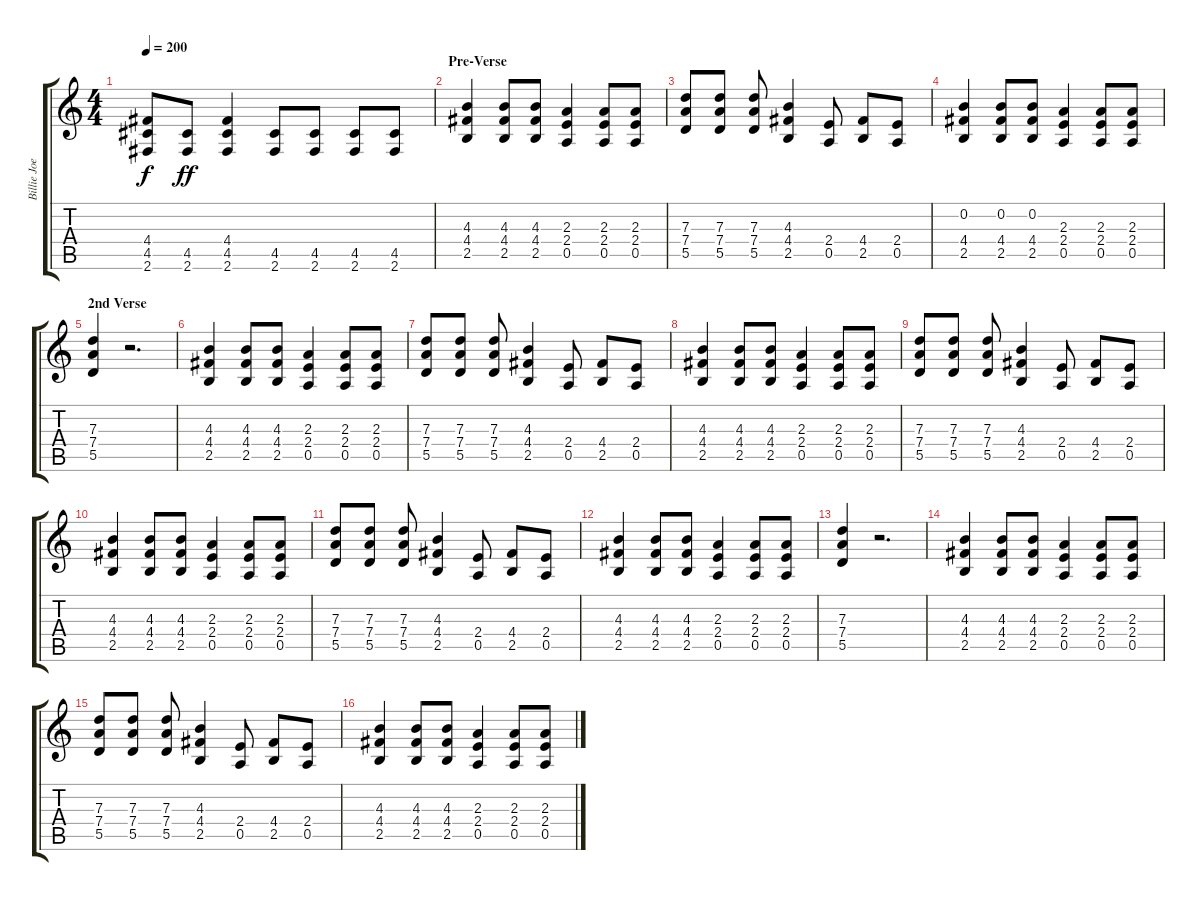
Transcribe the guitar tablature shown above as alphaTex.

\track ("Billie Joe Armstrong (Guitar 2)" "Billie Joe") {instrument overdrivenguitar}
\staff {score tabs}
\tuning (E4 B3 G3 D3 A2 E2) {hide}
\ts (4 4)
\tempo 200
\clef g2
\ks c
(4.4{t} 4.5{t} 2.6{t}).8{dy f} (4.5 2.6).8{dy ff} (4.4 4.5 2.6).4 (4.5 2.6).8 (4.5 2.6).8 (4.5 2.6).8 (4.5 2.6).8 |
\section ("" "Pre-Verse")
(4.3 4.4 2.5).4 (4.3 4.4 2.5).8 (4.3 4.4 2.5).8 (2.3 2.4 0.5).4 (2.3 2.4 0.5).8 (2.3 2.4 0.5).8 |
(7.3 7.4 5.5).8 (7.3 7.4 5.5).8 (7.3 7.4 5.5).8 (4.3 4.4 2.5).4 (2.4 0.5).8 (4.4 2.5).8 (2.4 0.5).8 |
(0.2 4.4 2.5).4 (0.2 4.4 2.5).8 (0.2 4.4 2.5).8 (2.3 2.4 0.5).4 (2.3 2.4 0.5).8 (2.3 2.4 0.5).8 |
\section ("" "2nd Verse")
(7.3 7.4 5.5).4 r.2{d} |
(4.3 4.4 2.5).4 (4.3 4.4 2.5).8 (4.3 4.4 2.5).8 (2.3 2.4 0.5).4 (2.3 2.4 0.5).8 (2.3 2.4 0.5).8 |
(7.3 7.4 5.5).8 (7.3 7.4 5.5).8 (7.3 7.4 5.5).8 (4.3 4.4 2.5).4 (2.4 0.5).8 (4.4 2.5).8 (2.4 0.5).8 |
(4.3 4.4 2.5).4 (4.3 4.4 2.5).8 (4.3 4.4 2.5).8 (2.3 2.4 0.5).4 (2.3 2.4 0.5).8 (2.3 2.4 0.5).8 |
(7.3 7.4 5.5).8 (7.3 7.4 5.5).8 (7.3 7.4 5.5).8 (4.3 4.4 2.5).4 (2.4 0.5).8 (4.4 2.5).8 (2.4 0.5).8 |
(4.3 4.4 2.5).4 (4.3 4.4 2.5).8 (4.3 4.4 2.5).8 (2.3 2.4 0.5).4 (2.3 2.4 0.5).8 (2.3 2.4 0.5).8 |
(7.3 7.4 5.5).8 (7.3 7.4 5.5).8 (7.3 7.4 5.5).8 (4.3 4.4 2.5).4 (2.4 0.5).8 (4.4 2.5).8 (2.4 0.5).8 |
(4.3 4.4 2.5).4 (4.3 4.4 2.5).8 (4.3 4.4 2.5).8 (2.3 2.4 0.5).4 (2.3 2.4 0.5).8 (2.3 2.4 0.5).8 |
(7.3 7.4 5.5).4 r.2{d} |
(4.3 4.4 2.5).4 (4.3 4.4 2.5).8 (4.3 4.4 2.5).8 (2.3 2.4 0.5).4 (2.3 2.4 0.5).8 (2.3 2.4 0.5).8 |
(7.3 7.4 5.5).8 (7.3 7.4 5.5).8 (7.3 7.4 5.5).8 (4.3 4.4 2.5).4 (2.4 0.5).8 (4.4 2.5).8 (2.4 0.5).8 |
(4.3 4.4 2.5).4 (4.3 4.4 2.5).8 (4.3 4.4 2.5).8 (2.3 2.4 0.5).4 (2.3 2.4 0.5).8 (2.3 2.4 0.5).8
